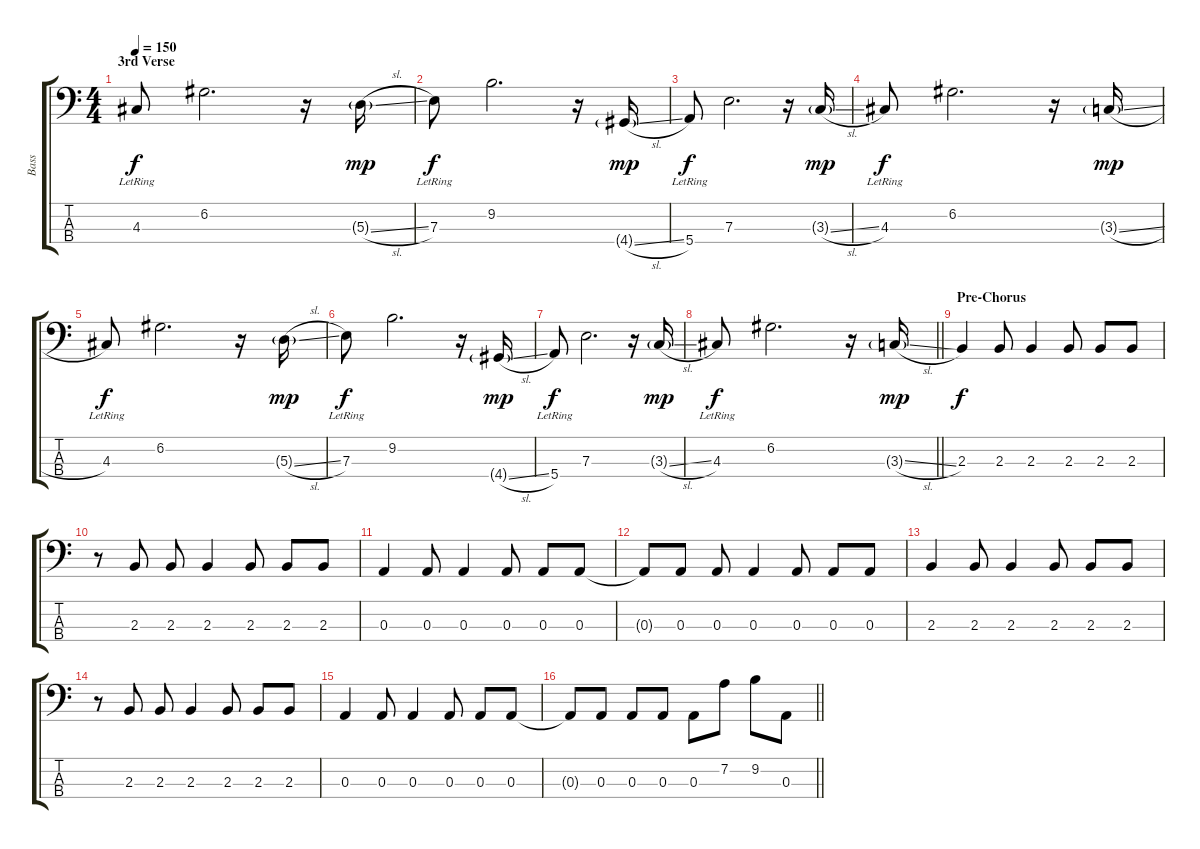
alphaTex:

\track ("Bass" "Bass") {instrument electricbassfinger}
\staff {score tabs}
\tuning (G2 D2 A1 E1) {hide}
\ts (4 4)
\section ("" "3rd Verse")
\tempo 150
\clef f4
\ks c
4.3{lr}.8{dy f} 6.2.2{d} r.16 5.3{sl g}.16{dy mp} |
7.3{lr}.8{dy f} 9.2.2{d} r.16 4.4{sl g}.16{dy mp} |
5.4{lr}.8{dy f} 7.3.2{d} r.16 3.3{sl g}.16{dy mp} |
4.3{lr}.8{dy f} 6.2.2{d} r.16 3.3{sl g}.16{dy mp} |
4.3{lr}.8{dy f} 6.2.2{d} r.16 5.3{sl g}.16{dy mp} |
7.3{lr}.8{dy f} 9.2.2{d} r.16 4.4{sl g}.16{dy mp} |
5.4{lr}.8{dy f} 7.3.2{d} r.16 3.3{sl g}.16{dy mp} |
\barLineRight lightlight
4.3{lr}.8{dy f} 6.2.2{d} r.16 3.3{sl g}.16{dy mp} |
\section ("" "Pre-Chorus")
2.3.4{dy f} 2.3.8 2.3.4 2.3.8 2.3.8 2.3.8 |
r.8 2.3.8 2.3.8 2.3.4 2.3.8 2.3.8 2.3.8 |
0.3.4 0.3.8 0.3.4 0.3.8 0.3.8 0.3.8 |
0.3{t}.8 0.3.8 0.3.8 0.3.4 0.3.8 0.3.8 0.3.8 |
2.3.4 2.3.8 2.3.4 2.3.8 2.3.8 2.3.8 |
r.8 2.3.8 2.3.8 2.3.4 2.3.8 2.3.8 2.3.8 |
0.3.4 0.3.8 0.3.4 0.3.8 0.3.8 0.3.8 |
\barLineRight lightlight
0.3{t}.8 0.3.8 0.3.8 0.3.8 0.3.8 7.2.8 9.2.8 0.3.8
